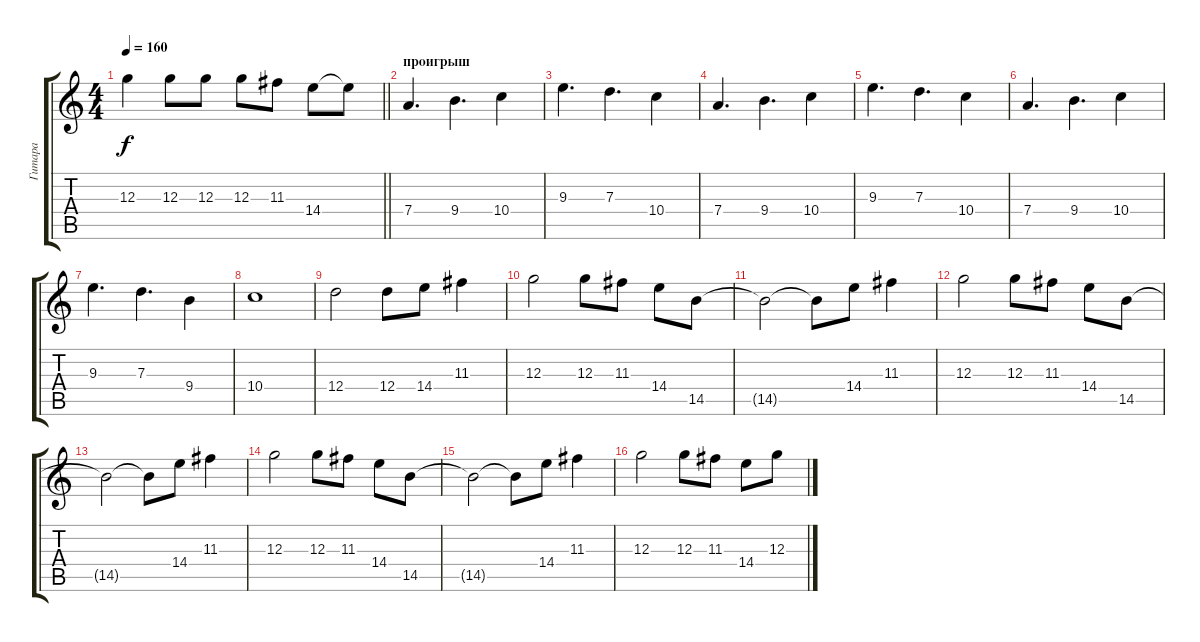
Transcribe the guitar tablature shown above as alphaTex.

\track ("Гитара" "Гитара") {instrument distortionguitar}
\staff {score tabs}
\tuning (E4 B3 G3 D3 A2 E2) {hide}
\ts (4 4)
\tempo 160
\clef g2
\barLineRight lightlight
\ks c
12.3{t}.4{dy f} 12.3.8 12.3.8 12.3.8 11.3.8 14.4.8 14.4{t}.8 |
\section ("" "проигрыш")
7.4.4{d} 9.4.4{d} 10.4.4 |
9.3.4{d} 7.3.4{d} 10.4.4 |
7.4.4{d} 9.4.4{d} 10.4.4 |
9.3.4{d} 7.3.4{d} 10.4.4 |
7.4.4{d} 9.4.4{d} 10.4.4 |
9.3.4{d} 7.3.4{d} 9.4.4 |
10.4.1 |
12.4.2 12.4.8 14.4.8 11.3.4 |
12.3.2 12.3.8 11.3.8 14.4.8 14.5.8 |
14.5{t}.2 14.5{t}.8 14.4.8 11.3.4 |
12.3.2 12.3.8 11.3.8 14.4.8 14.5.8 |
14.5{t}.2 14.5{t}.8 14.4.8 11.3.4 |
12.3.2 12.3.8 11.3.8 14.4.8 14.5.8 |
14.5{t}.2 14.5{t}.8 14.4.8 11.3.4 |
12.3.2 12.3.8 11.3.8 14.4.8 12.3.8
